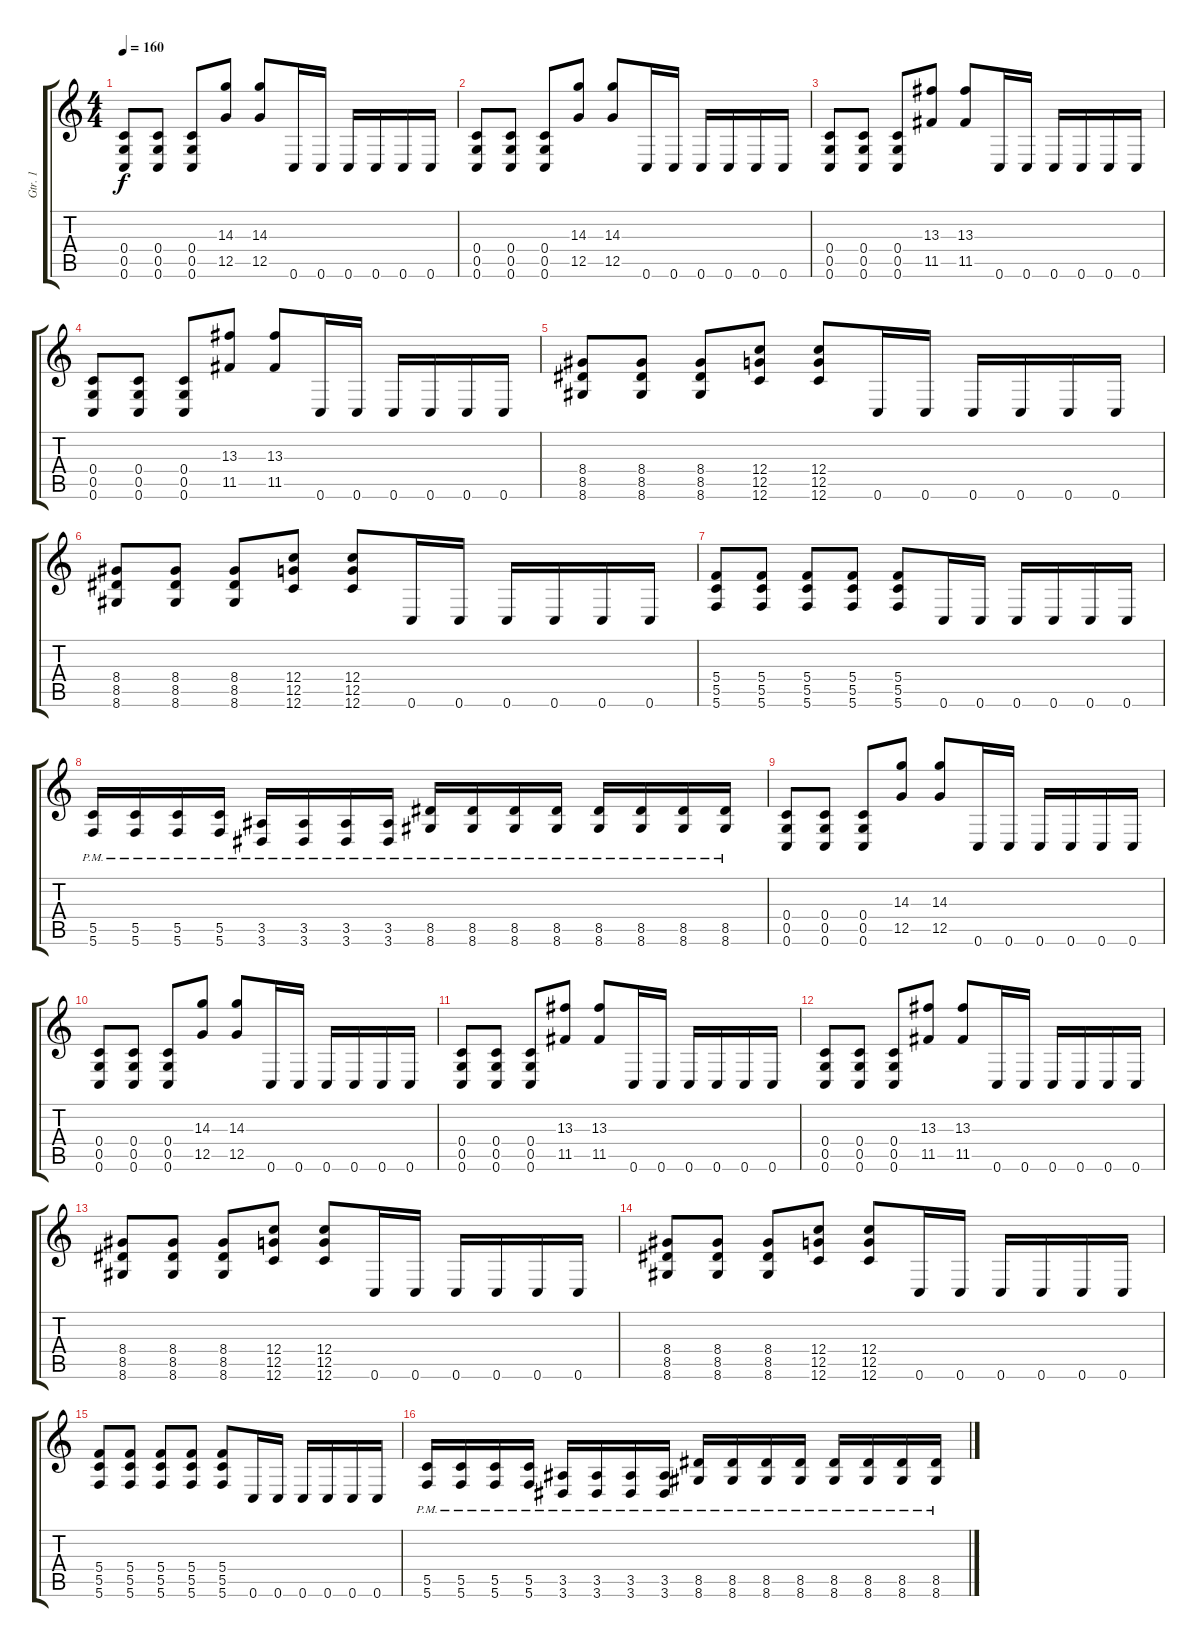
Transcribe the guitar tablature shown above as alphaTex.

\track ("Gtr. 1" "Gtr. 1") {instrument overdrivenguitar}
\staff {score tabs}
\tuning (D4 A3 F3 C3 G2 C2) {hide}
\ts (4 4)
\tempo 160
\clef g2
\ks c
(0.4 0.5 0.6).8{dy f instrument overdrivenguitar} (0.4 0.5 0.6).8 (0.4 0.5 0.6).8 (14.3 12.5).8 (14.3 12.5).8 0.6.16 0.6.16 0.6.16 0.6.16 0.6.16 0.6.16 |
(0.4 0.5 0.6).8 (0.4 0.5 0.6).8 (0.4 0.5 0.6).8 (14.3 12.5).8 (14.3 12.5).8 0.6.16 0.6.16 0.6.16 0.6.16 0.6.16 0.6.16 |
(0.4 0.5 0.6).8 (0.4 0.5 0.6).8 (0.4 0.5 0.6).8 (13.3 11.5).8 (13.3 11.5).8 0.6.16 0.6.16 0.6.16 0.6.16 0.6.16 0.6.16 |
(0.4 0.5 0.6).8 (0.4 0.5 0.6).8 (0.4 0.5 0.6).8 (13.3 11.5).8 (13.3 11.5).8 0.6.16 0.6.16 0.6.16 0.6.16 0.6.16 0.6.16 |
(8.4 8.5 8.6).8 (8.4 8.5 8.6).8 (8.4 8.5 8.6).8 (12.4 12.5 12.6).8 (12.4 12.5 12.6).8 0.6.16 0.6.16 0.6.16 0.6.16 0.6.16 0.6.16 |
(8.4 8.5 8.6).8 (8.4 8.5 8.6).8 (8.4 8.5 8.6).8 (12.4 12.5 12.6).8 (12.4 12.5 12.6).8 0.6.16 0.6.16 0.6.16 0.6.16 0.6.16 0.6.16 |
(5.4 5.5 5.6).8 (5.4 5.5 5.6).8 (5.4 5.5 5.6).8 (5.4 5.5 5.6).8 (5.4 5.5 5.6).8 0.6.16 0.6.16 0.6.16 0.6.16 0.6.16 0.6.16 |
(5.5{pm} 5.6).16 (5.5{pm} 5.6).16 (5.5{pm} 5.6).16 (5.5{pm} 5.6).16 (3.5{pm} 3.6).16 (3.5{pm} 3.6).16 (3.5{pm} 3.6).16 (3.5{pm} 3.6).16 (8.5{pm} 8.6).16 (8.5{pm} 8.6).16 (8.5{pm} 8.6).16 (8.5{pm} 8.6).16 (8.5{pm} 8.6).16 (8.5{pm} 8.6).16 (8.5{pm} 8.6).16 (8.5{pm} 8.6).16 |
(0.4 0.5 0.6).8 (0.4 0.5 0.6).8 (0.4 0.5 0.6).8 (14.3 12.5).8 (14.3 12.5).8 0.6.16 0.6.16 0.6.16 0.6.16 0.6.16 0.6.16 |
(0.4 0.5 0.6).8 (0.4 0.5 0.6).8 (0.4 0.5 0.6).8 (14.3 12.5).8 (14.3 12.5).8 0.6.16 0.6.16 0.6.16 0.6.16 0.6.16 0.6.16 |
(0.4 0.5 0.6).8 (0.4 0.5 0.6).8 (0.4 0.5 0.6).8 (13.3 11.5).8 (13.3 11.5).8 0.6.16 0.6.16 0.6.16 0.6.16 0.6.16 0.6.16 |
(0.4 0.5 0.6).8 (0.4 0.5 0.6).8 (0.4 0.5 0.6).8 (13.3 11.5).8 (13.3 11.5).8 0.6.16 0.6.16 0.6.16 0.6.16 0.6.16 0.6.16 |
(8.4 8.5 8.6).8 (8.4 8.5 8.6).8 (8.4 8.5 8.6).8 (12.4 12.5 12.6).8 (12.4 12.5 12.6).8 0.6.16 0.6.16 0.6.16 0.6.16 0.6.16 0.6.16 |
(8.4 8.5 8.6).8 (8.4 8.5 8.6).8 (8.4 8.5 8.6).8 (12.4 12.5 12.6).8 (12.4 12.5 12.6).8 0.6.16 0.6.16 0.6.16 0.6.16 0.6.16 0.6.16 |
(5.4 5.5 5.6).8 (5.4 5.5 5.6).8 (5.4 5.5 5.6).8 (5.4 5.5 5.6).8 (5.4 5.5 5.6).8 0.6.16 0.6.16 0.6.16 0.6.16 0.6.16 0.6.16 |
(5.5{pm} 5.6).16 (5.5{pm} 5.6).16 (5.5{pm} 5.6).16 (5.5{pm} 5.6).16 (3.5{pm} 3.6).16 (3.5{pm} 3.6).16 (3.5{pm} 3.6).16 (3.5{pm} 3.6).16 (8.5{pm} 8.6).16 (8.5{pm} 8.6).16 (8.5{pm} 8.6).16 (8.5{pm} 8.6).16 (8.5{pm} 8.6).16 (8.5{pm} 8.6).16 (8.5{pm} 8.6).16 (8.5{pm} 8.6).16
